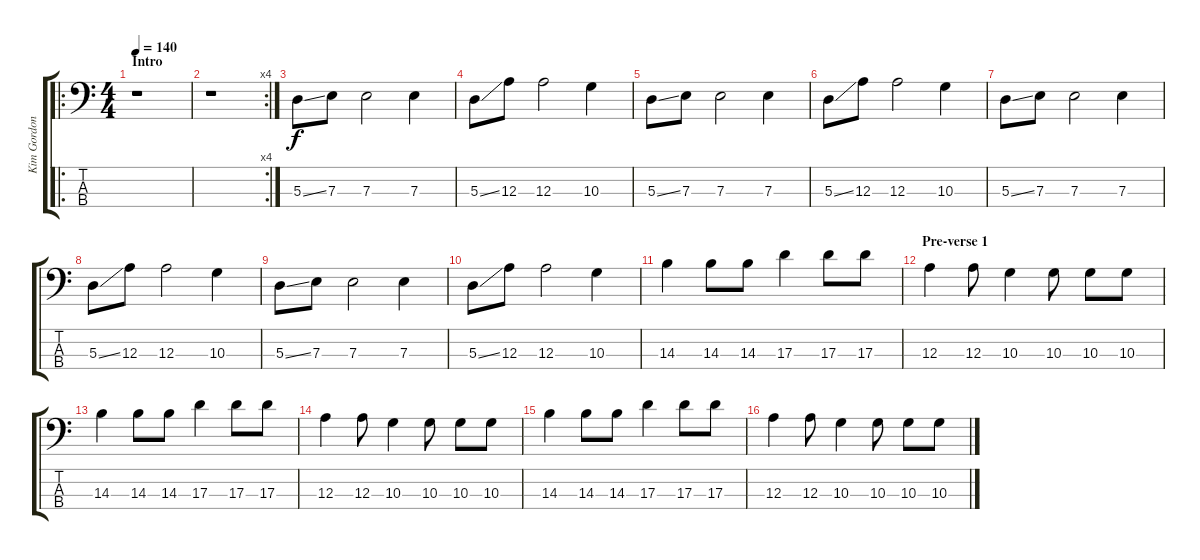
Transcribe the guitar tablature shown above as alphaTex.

\track ("Kim Gordon" "Kim Gordon") {instrument electricbassfinger}
\staff {score tabs}
\tuning (G2 D2 A1 E1) {hide}
\ro
\ts (4 4)
\section ("" "Intro")
\tempo 140
\clef f4
\ks c
r.1{dy f instrument electricbassfinger} |
\rc 4
r.1 |
5.3{ss}.8 7.3.8 7.3.2 7.3.4 |
5.3{ss}.8 12.3.8 12.3.2 10.3.4 |
5.3{ss}.8 7.3.8 7.3.2 7.3.4 |
5.3{ss}.8 12.3.8 12.3.2 10.3.4 |
5.3{ss}.8 7.3.8 7.3.2 7.3.4 |
5.3{ss}.8 12.3.8 12.3.2 10.3.4 |
5.3{ss}.8 7.3.8 7.3.2 7.3.4 |
5.3{ss}.8 12.3.8 12.3.2 10.3.4 |
14.3.4 14.3.8 14.3.8 17.3.4 17.3.8 17.3.8 |
\section ("" "Pre-verse 1")
12.3.4 12.3.8 10.3.4 10.3.8 10.3.8 10.3.8 |
14.3.4 14.3.8 14.3.8 17.3.4 17.3.8 17.3.8 |
12.3.4 12.3.8 10.3.4 10.3.8 10.3.8 10.3.8 |
14.3.4 14.3.8 14.3.8 17.3.4 17.3.8 17.3.8 |
12.3.4 12.3.8 10.3.4 10.3.8 10.3.8 10.3.8
